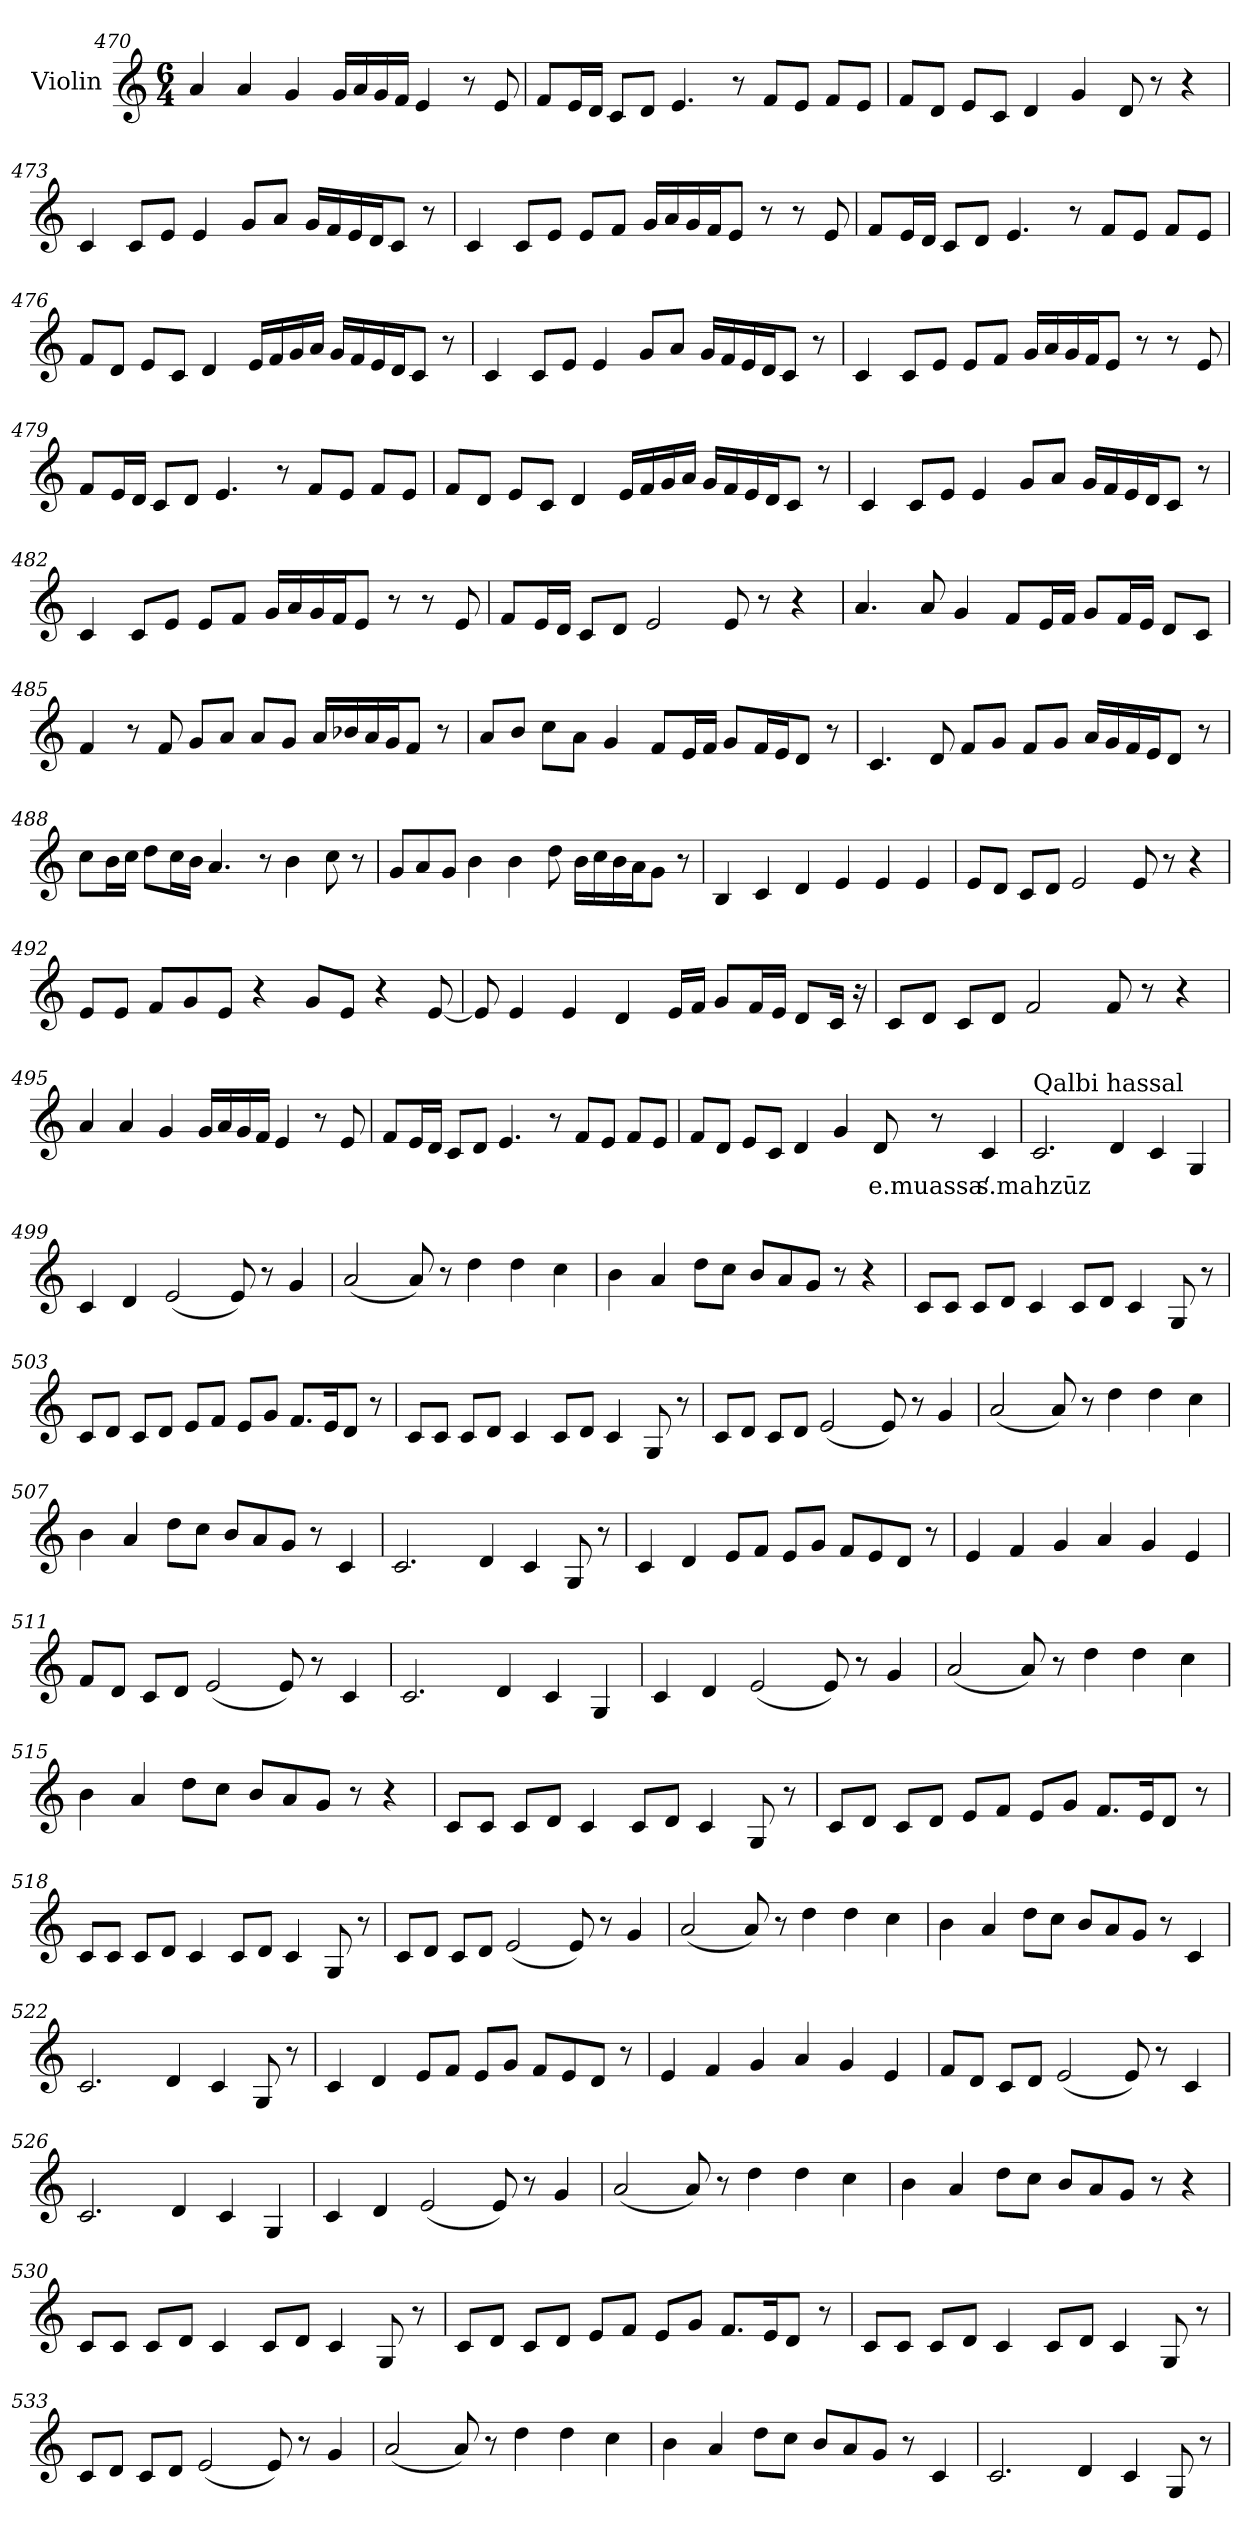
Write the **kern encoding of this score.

**kern	**text
*part1	*part1
*staff1	*staff1
*I"Violin	*
*clefG2	*
*k[]	*
*M6/4	*
=470	=470
4a/	.
4a/	.
4g/	.
16g/LL	.
16a/	.
16g/	.
16f/JJ	.
4e/	.
8r	.
8e/	.
=471	=471
8f/L	.
16e/L	.
16d/JJ	.
8c/L	.
8d/J	.
4.e/	.
8r	.
8f/L	.
8e/J	.
8f/L	.
8e/J	.
!!LO:LB:g=z
=472	=472
8f/L	.
8d/J	.
8e/L	.
8c/J	.
4d/	.
4g/	.
8d/	.
8r	.
4r	.
=473	=473
4c/	.
8c/L	.
8e/J	.
4e/	.
8g/L	.
8a/J	.
16g/LL	.
16f/	.
16e/	.
16d/J	.
8c/J	.
8r	.
=474	=474
4c/	.
8c/L	.
8e/J	.
8e/L	.
8f/J	.
16g/LL	.
16a/	.
16g/	.
16f/J	.
8e/J	.
8r	.
8r	.
8e/	.
!!LO:PB:g=z
=475	=475
8f/L	.
16e/L	.
16d/JJ	.
8c/L	.
8d/J	.
4.e/	.
8r	.
8f/L	.
8e/J	.
8f/L	.
8e/J	.
!!LO:LB:g=z
=476	=476
8f/L	.
8d/J	.
8e/L	.
8c/J	.
4d/	.
16e/LL	.
16f/	.
16g/	.
16a/JJ	.
16g/LL	.
16f/	.
16e/	.
16d/J	.
8c/J	.
8r	.
=477	=477
4c/	.
8c/L	.
8e/J	.
4e/	.
8g/L	.
8a/J	.
16g/LL	.
16f/	.
16e/	.
16d/J	.
8c/J	.
8r	.
!!LO:LB:g=z
=478	=478
4c/	.
8c/L	.
8e/J	.
8e/L	.
8f/J	.
16g/LL	.
16a/	.
16g/	.
16f/J	.
8e/J	.
8r	.
8r	.
8e/	.
!!LO:LB:g=z
=479	=479
8f/L	.
16e/L	.
16d/JJ	.
8c/L	.
8d/J	.
4.e/	.
8r	.
8f/L	.
8e/J	.
8f/L	.
8e/J	.
!!LO:LB:g=z
=480	=480
8f/L	.
8d/J	.
8e/L	.
8c/J	.
4d/	.
16e/LL	.
16f/	.
16g/	.
16a/JJ	.
16g/LL	.
16f/	.
16e/	.
16d/J	.
8c/J	.
8r	.
=481	=481
4c/	.
8c/L	.
8e/J	.
4e/	.
8g/L	.
8a/J	.
16g/LL	.
16f/	.
16e/	.
16d/J	.
8c/J	.
8r	.
!!LO:LB:g=z
=482	=482
4c/	.
8c/L	.
8e/J	.
8e/L	.
8f/J	.
16g/LL	.
16a/	.
16g/	.
16f/J	.
8e/J	.
8r	.
8r	.
8e/	.
!!LO:LB:g=z
=483	=483
8f/L	.
16e/L	.
16d/JJ	.
8c/L	.
8d/J	.
2e/	.
8e/	.
8r	.
4r	.
!!LO:LB:g=z
=484	=484
4.a/	.
8a/	.
4g/	.
8f/L	.
16e/L	.
16f/JJ	.
8g/L	.
16f/L	.
16e/JJ	.
8d/L	.
8c/J	.
=485	=485
4f/	.
8r	.
8f/	.
8g/L	.
8a/J	.
8a/L	.
8g/J	.
16a/LL	.
16b-X/	.
16a/	.
16g/J	.
8f/J	.
8r	.
=486	=486
8a/L	.
8b/J	.
8cc\L	.
8a\J	.
4g/	.
8f/L	.
16e/L	.
16f/JJ	.
8g/L	.
16f/L	.
16e/J	.
8d/J	.
8r	.
!!LO:PB:g=z
=487	=487
4.c/	.
8d/	.
8f/L	.
8g/J	.
8f/L	.
8g/J	.
16a/LL	.
16g/	.
16f/	.
16e/J	.
8d/J	.
8r	.
=488	=488
8cc\L	.
16b\L	.
16cc\JJ	.
8dd\L	.
16cc\L	.
16b\JJ	.
4.a/	.
8r	.
4b\	.
8cc\	.
8r	.
=489	=489
8g/L	.
8a/	.
8g/J	.
4b\	.
4b\	.
8dd\	.
16b\LL	.
16cc\	.
16b\	.
16a\J	.
8g\J	.
8r	.
!!LO:LB:g=z
=490	=490
4B/	.
4c/	.
4d/	.
4e/	.
4e/	.
4e/	.
=491	=491
8e/L	.
8d/J	.
8c/L	.
8d/J	.
2e/	.
8e/	.
8r	.
4r	.
=492	=492
8e/L	.
8e/J	.
8f/L	.
8g/	.
8e/J	.
4r	.
8g/L	.
8e/J	.
4r	.
[8e/	.
!!LO:PB:g=z
=493	=493
8e/]	.
4e/	.
4e/	.
4d/	.
16e/LL	.
16f/JJ	.
8g/L	.
16f/L	.
16e/JJ	.
8d/L	.
16c/Jk	.
16r	.
=494	=494
8c/L	.
8d/J	.
8c/L	.
8d/J	.
2f/	.
8f/	.
8r	.
4r	.
=495	=495
4a/	.
4a/	.
4g/	.
16g/LL	.
16a/	.
16g/	.
16f/JJ	.
4e/	.
8r	.
8e/	.
!!LO:LB:g=z
=496	=496
8f/L	.
16e/L	.
16d/JJ	.
8c/L	.
8d/J	.
4.e/	.
8r	.
8f/L	.
8e/J	.
8f/L	.
8e/J	.
=497	=497
8f/L	.
8d/J	.
8e/L	.
8c/J	.
4d/	.
4g/	.
!	!LO:LY:b
8d/	e.muassa‘
8r	.
!	!LO:LY:b
4c/	s.mahzūz
=498	=498
!LO:TX:a:t=Qalbi hassal	!
2.c/	.
4d/	.
4c/	.
4G/	.
!!LO:LB:g=z
=499	=499
4c/	.
4d/	.
(<2e/	.
8e/)	.
8r	.
4g/	.
=500	=500
(<2a/	.
8a/)	.
8r	.
4dd\	.
4dd\	.
4cc\	.
=501	=501
4b\	.
4a/	.
8dd\L	.
8cc\J	.
8b/L	.
8a/	.
8g/J	.
8r	.
4r	.
!!LO:LB:g=z
=502	=502
8c/L	.
8c/J	.
8c/L	.
8d/J	.
4c/	.
8c/L	.
8d/J	.
4c/	.
8G/	.
8r	.
=503	=503
8c/L	.
8d/J	.
8c/L	.
8d/J	.
8e/L	.
8f/J	.
8e/L	.
8g/J	.
8.f/L	.
16e/K	.
8d/J	.
8r	.
=504	=504
8c/L	.
8c/J	.
8c/L	.
8d/J	.
4c/	.
8c/L	.
8d/J	.
4c/	.
8G/	.
8r	.
!!LO:LB:g=z
=505	=505
8c/L	.
8d/J	.
8c/L	.
8d/J	.
(<2e/	.
8e/)	.
8r	.
4g/	.
=506	=506
(<2a/	.
8a/)	.
8r	.
4dd\	.
4dd\	.
4cc\	.
=507	=507
4b\	.
4a/	.
8dd\L	.
8cc\J	.
8b/L	.
8a/	.
8g/J	.
8r	.
4c/	.
=508	=508
2.c/	.
4d/	.
4c/	.
8G/	.
8r	.
!!LO:LB:g=z
=509	=509
4c/	.
4d/	.
8e/L	.
8f/J	.
8e/L	.
8g/J	.
8f/L	.
8e/	.
8d/J	.
8r	.
=510	=510
4e/	.
4f/	.
4g/	.
4a/	.
4g/	.
4e/	.
=511	=511
8f/L	.
8d/J	.
8c/L	.
8d/J	.
(<2e/	.
8e/)	.
8r	.
4c/	.
=512	=512
2.c/	.
4d/	.
4c/	.
4G/	.
!!LO:LB:g=z
=513	=513
4c/	.
4d/	.
(<2e/	.
8e/)	.
8r	.
4g/	.
=514	=514
(<2a/	.
8a/)	.
8r	.
4dd\	.
4dd\	.
4cc\	.
=515	=515
4b\	.
4a/	.
8dd\L	.
8cc\J	.
8b/L	.
8a/	.
8g/J	.
8r	.
4r	.
!!LO:LB:g=z
=516	=516
8c/L	.
8c/J	.
8c/L	.
8d/J	.
4c/	.
8c/L	.
8d/J	.
4c/	.
8G/	.
8r	.
=517	=517
8c/L	.
8d/J	.
8c/L	.
8d/J	.
8e/L	.
8f/J	.
8e/L	.
8g/J	.
8.f/L	.
16e/K	.
8d/J	.
8r	.
=518	=518
8c/L	.
8c/J	.
8c/L	.
8d/J	.
4c/	.
8c/L	.
8d/J	.
4c/	.
8G/	.
8r	.
!!LO:PB:g=z
=519	=519
8c/L	.
8d/J	.
8c/L	.
8d/J	.
(<2e/	.
8e/)	.
8r	.
4g/	.
=520	=520
(<2a/	.
8a/)	.
8r	.
4dd\	.
4dd\	.
4cc\	.
=521	=521
4b\	.
4a/	.
8dd\L	.
8cc\J	.
8b/L	.
8a/	.
8g/J	.
8r	.
4c/	.
=522	=522
2.c/	.
4d/	.
4c/	.
8G/	.
8r	.
!!LO:LB:g=z
=523	=523
4c/	.
4d/	.
8e/L	.
8f/J	.
8e/L	.
8g/J	.
8f/L	.
8e/	.
8d/J	.
8r	.
=524	=524
4e/	.
4f/	.
4g/	.
4a/	.
4g/	.
4e/	.
=525	=525
8f/L	.
8d/J	.
8c/L	.
8d/J	.
(<2e/	.
8e/)	.
8r	.
4c/	.
=526	=526
2.c/	.
4d/	.
4c/	.
4G/	.
!!LO:LB:g=z
=527	=527
4c/	.
4d/	.
(<2e/	.
8e/)	.
8r	.
4g/	.
=528	=528
(<2a/	.
8a/)	.
8r	.
4dd\	.
4dd\	.
4cc\	.
=529	=529
4b\	.
4a/	.
8dd\L	.
8cc\J	.
8b/L	.
8a/	.
8g/J	.
8r	.
4r	.
!!LO:LB:g=z
=530	=530
8c/L	.
8c/J	.
8c/L	.
8d/J	.
4c/	.
8c/L	.
8d/J	.
4c/	.
8G/	.
8r	.
=531	=531
8c/L	.
8d/J	.
8c/L	.
8d/J	.
8e/L	.
8f/J	.
8e/L	.
8g/J	.
8.f/L	.
16e/K	.
8d/J	.
8r	.
=532	=532
8c/L	.
8c/J	.
8c/L	.
8d/J	.
4c/	.
8c/L	.
8d/J	.
4c/	.
8G/	.
8r	.
!!LO:LB:g=z
=533	=533
8c/L	.
8d/J	.
8c/L	.
8d/J	.
(<2e/	.
8e/)	.
8r	.
4g/	.
=534	=534
(<2a/	.
8a/)	.
8r	.
4dd\	.
4dd\	.
4cc\	.
=535	=535
4b\	.
4a/	.
8dd\L	.
8cc\J	.
8b/L	.
8a/	.
8g/J	.
8r	.
4c/	.
=536	=536
2.c/	.
4d/	.
4c/	.
8G/	.
8r	.
=	=
*-	*-
